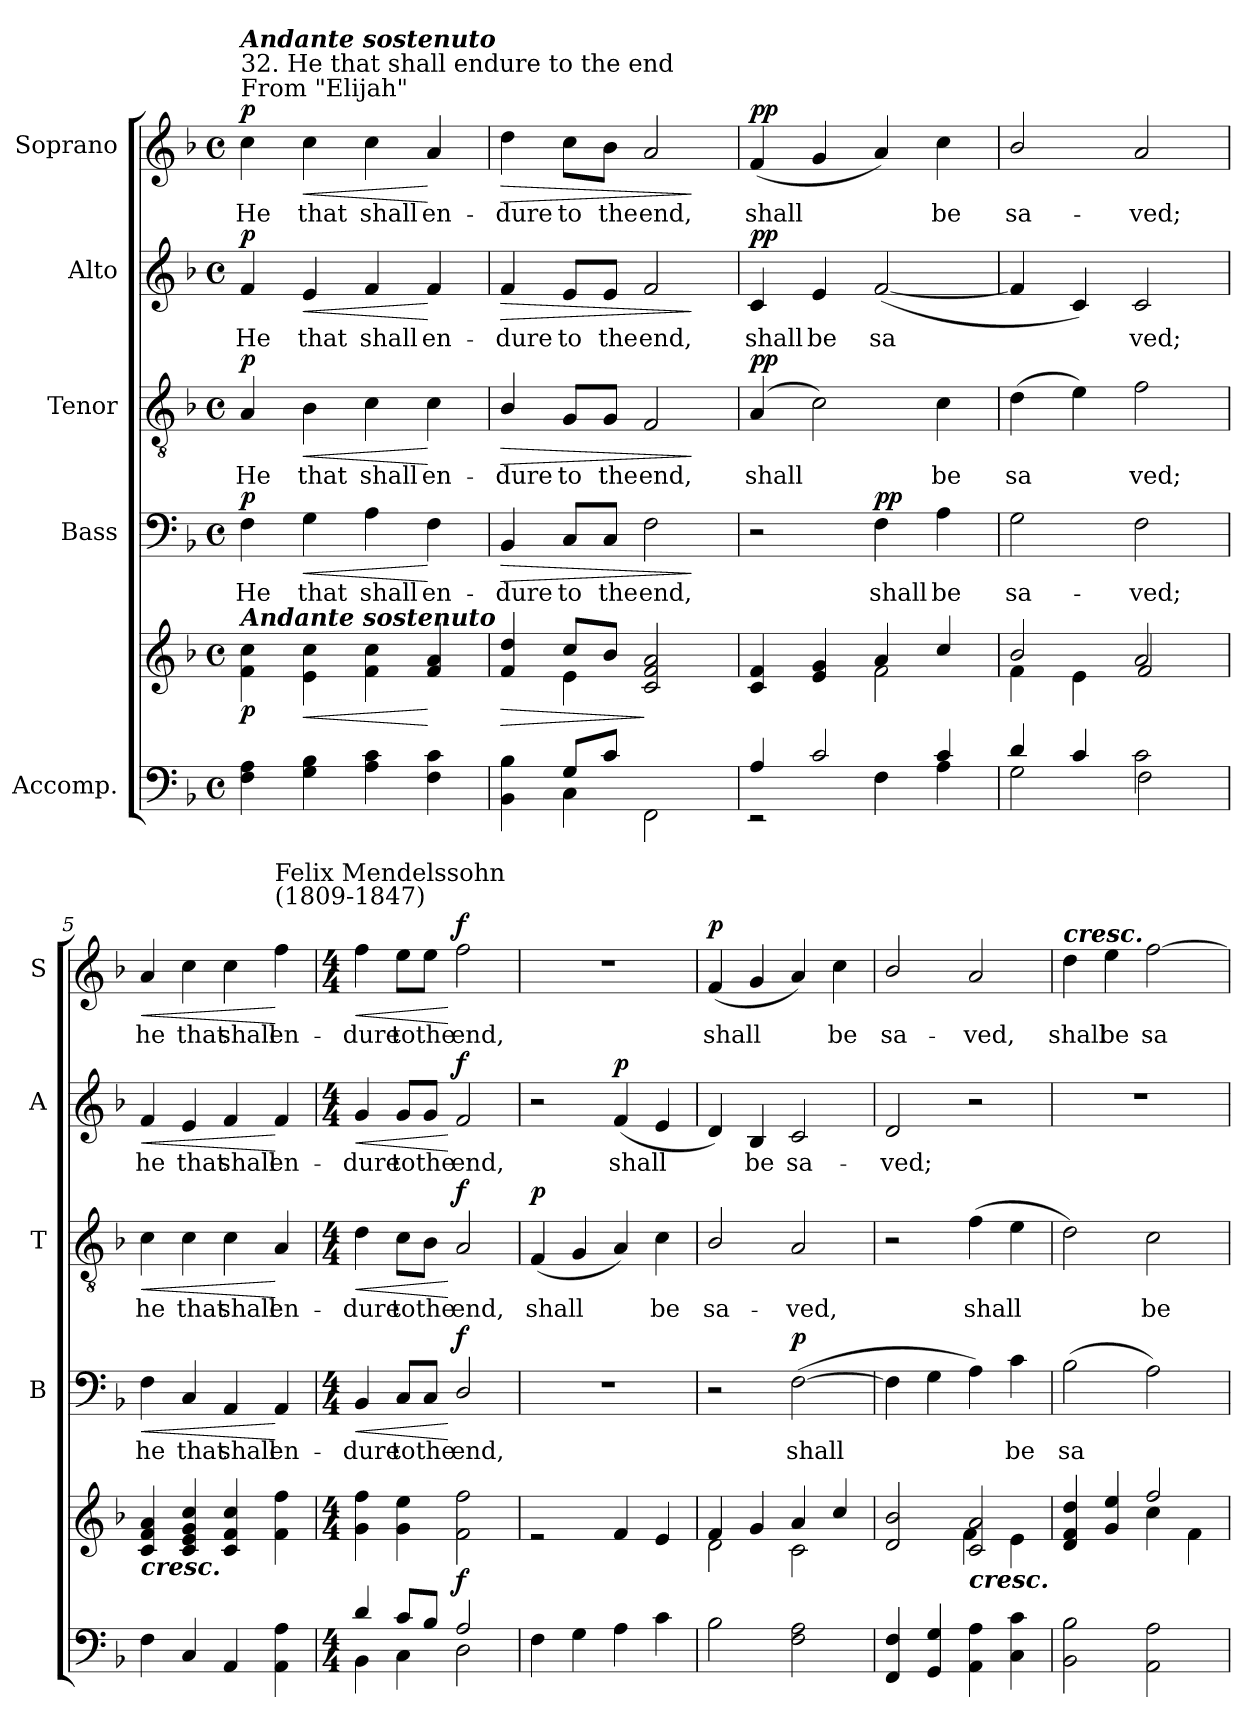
**kern	**kern	**dynam	**kern	**text	**dynam	**kern	**text	**dynam	**kern	**text	**dynam	**kern	**text	**dynam
*part5	*part5	*part5	*part4	*part4	*part4	*part3	*part3	*part3	*part2	*part2	*part2	*part1	*part1	*part1
*staff6	*staff5	*staff5/6	*staff4	*staff4	*staff4	*staff3	*staff3	*staff3	*staff2	*staff2	*staff2	*staff1	*staff1	*staff1
*I"Accomp.	*	*	*I"Bass	*	*	*I"Tenor	*	*	*I"Alto	*	*	*I"Soprano	*	*
*	*	*	*I'B	*	*	*I'T	*	*	*I'A	*	*	*I'S	*	*
*clefF4	*clefG2	*	*clefF4	*	*	*clefGv2	*	*	*clefG2	*	*	*clefG2	*	*
*k[b-]	*k[b-]	*	*k[b-]	*	*	*k[b-]	*	*	*k[b-]	*	*	*k[b-]	*	*
*F:	*F:	*	*F:	*	*	*F:	*	*	*F:	*	*	*F:	*	*
*M4/4	*M4/4	*	*M4/4	*	*	*M4/4	*	*	*M4/4	*	*	*M4/4	*	*
*met(c)	*met(c)	*	*met(c)	*	*	*met(c)	*	*	*met(c)	*	*	*met(c)	*	*
=1	=1	=1	=1	=1	=1	=1	=1	=1	=1	=1	=1	=1	=1	=1
*^	*^	*	*	*	*	*	*	*	*	*	*	*	*	*
!	!	!	!	!	!	!	!	!	!	!	!	!	!	!LO:TX:a:t=From "Elijah"	!	!
!	!	!	!	!	!	!	!	!	!	!	!	!	!	!LO:TX:a:t=32. He that shall endure to the end	!	!
!	!	!	!	!	!	!	!	!	!	!	!	!	!	!LO:TX:a:Bi:t=Andante sostenuto	!	!
!	!	!LO:TX:a:Bi:t=Andante sostenuto	!	!	!	!	!	!	!	!	!	!	!	!	!	!
!	!	!	!	!LO:DY:b	!	!LO:LY:b	!LO:DY:b	!	!LO:LY:b	!LO:DY:b	!	!LO:LY:b	!LO:DY:b	!	!LO:LY:b	!LO:DY:b
1ryy	4F\ 4A\	4f\ 4cc\	1ryy	p	4F\	He	p	4A/	He	p	4f/	He	p	4cc\	He	p
!	!	!	!	!LO:HP:b	!	!LO:LY:b	!LO:HP:b	!	!LO:LY:b	!LO:HP:b	!	!LO:LY:b	!LO:HP:b	!	!LO:LY:b	!LO:HP:b
.	4G\ 4B-\	4e\ 4cc\	.	<	4G\	that	<	4B-\	that	<	4e/	that	<	4cc\	that	<
!	!	!	!	!	!	!LO:LY:b	!	!	!LO:LY:b	!	!	!LO:LY:b	!	!	!LO:LY:b	!
.	4A\ 4c\	4f\ 4cc\	.	.	4A\	shall	.	4c\	shall	.	4f/	shall	.	4cc\	shall	.
!	!	!	!	!	!	!LO:LY:b	!	!	!LO:LY:b	!	!	!LO:LY:b	!	!	!LO:LY:b	!
.	4F\ 4c\	4f/ 4a/	.	[	4F\	en-	[	4c\	en-	[	4f/	en-	[	4a/	en-	[
=2	=2	=2	=2	=2	=2	=2	=2	=2	=2	=2	=2	=2	=2	=2	=2	=2
!	!	!	!	!LO:HP:b	!	!LO:LY:b	!LO:HP:b	!	!LO:LY:b	!LO:HP:b	!	!LO:LY:b	!LO:HP:b	!	!LO:LY:b	!LO:HP:b
4ryy	4BB-\ 4B-\	4f/ 4dd/	4ryy	>	4BB-/	-dure	>	4B-/	-dure	>	4f/	-dure	>	4dd\	-dure	>
!	!	!	!	!	!	!LO:LY:b	!	!	!LO:LY:b	!	!	!LO:LY:b	!	!	!LO:LY:b	!
8G/L	4C\	8cc/L	4e\	.	8C/L	to	.	8G/L	to	.	8e/L	to	.	8cc\L	to	.
!	!	!	!	!	!	!LO:LY:b	!	!	!LO:LY:b	!	!	!LO:LY:b	!	!	!LO:LY:b	!
8c/J	.	8b-/J	.	.	8C/J	the	.	8G/J	the	.	8e/J	the	.	8b-\J	the	.
!	!	!	!	!	!	!LO:LY:b	!	!	!LO:LY:b	!	!	!LO:LY:b	!	!	!LO:LY:b	!
2ryy	2FF\	2c/ 2f/ 2a/	2ryy	]	2F\	end,	.	2F/	end,	.	2f/	end,	.	2a/	end,	.
*v	*v	*	*	*	*	*	*	*	*	*	*	*	*	*	*	*
*	*v	*v	*	*	*	*	*	*	*	*	*	*	*	*	*
.	.	.	.	.	]	.	.	]	.	.	]	.	.	]
=3	=3	=3	=3	=3	=3	=3	=3	=3	=3	=3	=3	=3	=3	=3
*^	*^	*	*	*	*	*	*	*	*	*	*	*	*	*
!	!	!	!	!	!	!	!	!	!LO:LY:b	!LO:DY:b	!	!LO:LY:b	!LO:DY:b	!	!LO:LY:b	!LO:DY:b
4A/	2rEE	4c/ 4f/	2ryy	.	2r	.	.	(<4A/	shall	pp	4c/	shall	pp	(<4f/	shall	pp
!	!	!	!	!	!	!	!	!	!	!	!	!LO:LY:b	!	!	!	!
2c/	.	4e/ 4g/	.	.	.	.	.	2c\)	.	.	4e/	be	.	4g/	.	.
!	!	!	!	!	!	!LO:LY:b	!LO:DY:b	!	!	!	!	!LO:LY:b	!	!	!	!
.	4F\	4a/	2f\	.	4F\	shall	pp	.	.	.	(<[2f/	sa­	.	4a/)	.	.
!	!	!	!	!	!	!LO:LY:b	!	!	!LO:LY:b	!	!	!	!	!	!LO:LY:b	!
4c/	4A\	4cc/	.	.	4A\	be	.	4c\	be	.	.	.	.	4cc\	be	.
=4	=4	=4	=4	=4	=4	=4	=4	=4	=4	=4	=4	=4	=4	=4	=4	=4
!	!	!	!	!	!	!LO:LY:b	!	!	!LO:LY:b	!	!	!	!	!	!LO:LY:b	!
4d/	2G\	2b-/	4f\	.	2G\	sa-	.	(>4d\	sa­	.	4f/]	.	.	2b-/	sa-	.
4c/	.	.	4e\	.	.	.	.	4e\)	.	.	4c/)	.	.	.	.	.
!	!	!	!	!	!	!LO:LY:b	!	!	!LO:LY:b	!	!	!LO:LY:b	!	!	!LO:LY:b	!
2c\	2F\	2a/	2f/	.	2F\	-ved;	.	2f\	ved;	.	2c/	ved;	.	2a/	-ved;	.
=5	=5	=5	=5	=5	=5	=5	=5	=5	=5	=5	=5	=5	=5	=5	=5	=5
!	!	!LO:TX:b:Bi:t=cresc.	!	!	!	!	!	!	!	!	!	!	!	!	!	!
!	!	!	!	!	!	!LO:LY:b	!LO:HP:b	!	!LO:LY:b	!LO:HP:b	!	!LO:LY:b	!LO:HP:b	!	!LO:LY:b	!LO:HP:b
1ryy	4F\	4c/ 4f/ 4a/	1ryy	.	4F\	he	<	4c\	he	<	4f/	he	<	4a/	he	<
!	!	!	!	!	!	!LO:LY:b	!	!	!LO:LY:b	!	!	!LO:LY:b	!	!	!LO:LY:b	!
.	4C/	4c/ 4e/ 4g/ 4cc/	.	.	4C/	that	.	4c\	that	.	4e/	that	.	4cc\	that	.
!	!	!	!	!	!	!LO:LY:b	!	!	!LO:LY:b	!	!	!LO:LY:b	!	!	!LO:LY:b	!
.	4AA/	4c/ 4f/ 4cc/	.	.	4AA/	shall	.	4c\	shall	.	4f/	shall	.	4cc\	shall	.
!	!	!	!	!	!	!	!	!	!	!	!	!	!	!LO:TX:a:t=Felix Mendelssohn\n(1809-1847)	!	!
!	!	!	!	!	!	!LO:LY:b	!	!	!LO:LY:b	!	!	!LO:LY:b	!	!	!LO:LY:b	!
.	4AA\ 4A\	4f\ 4ff\	.	.	4AA/	en-	[	4A/	en-	[	4f/	en-	[	4ff\	en-	[
!!LO:LB:g=z
=6	=6	=6	=6	=6	=6	=6	=6	=6	=6	=6	=6	=6	=6	=6	=6	=6
*M4/4	*	*M4/4	*	*	*M4/4	*	*	*M4/4	*	*	*M4/4	*	*	*M4/4	*	*
!	!	!	!	!	!	!LO:LY:b	!LO:HP:b	!	!LO:LY:b	!LO:HP:b	!	!LO:LY:b	!LO:HP:b	!	!LO:LY:b	!LO:HP:b
4d/	4BB-\	4g\ 4ff\	1ryy	.	4BB-/	-dure	<	4d\	-dure	<	4g/	-dure	<	4ff\	-dure	<
!	!	!	!	!	!	!LO:LY:b	!	!	!LO:LY:b	!	!	!LO:LY:b	!	!	!LO:LY:b	!
8c/L	4C\	4g\ 4ee\	.	.	8C/L	to	.	8c\L	to	.	8g/L	to	.	8ee\L	to	.
!	!	!	!	!	!	!LO:LY:b	!	!	!LO:LY:b	!	!	!LO:LY:b	!	!	!LO:LY:b	!
8B-/J	.	.	.	.	8C/J	the	.	8B-\J	the	.	8g/J	the	.	8ee\J	the	.
!	!	!	!	!LO:DY:b	!	!LO:LY:b	!LO:DY:n=1:b	!	!LO:LY:b	!LO:DY:n=1:b	!	!LO:LY:b	!LO:DY:n=1:b	!	!LO:LY:b	!LO:DY:n=1:b
2A/	2D\	2f\ 2ff\	.	f	2D/	end,	[ f	2A/	end,	[ f	2f/	end,	[ f	2ff\	end,	[ f
=7	=7	=7	=7	=7	=7	=7	=7	=7	=7	=7	=7	=7	=7	=7	=7	=7
!	!	!	!	!	!	!	!	!	!LO:LY:b	!LO:DY:b	!	!	!	!	!	!
4F\	1ryy	1ryy	2r	.	1r	.	.	(<4F/	shall	p	2r	.	.	1r	.	.
4G\	.	.	.	.	.	.	.	4G/	.	.	.	.	.	.	.	.
!	!	!	!	!	!	!	!	!	!	!	!	!LO:LY:b	!LO:DY:b	!	!	!
4A\	.	.	4f/	.	.	.	.	4A/)	.	.	(<4f/	shall	p	.	.	.
!	!	!	!	!	!	!	!	!	!LO:LY:b	!	!	!	!	!	!	!
4c\	.	.	4e/	.	.	.	.	4c\	be	.	4e/	.	.	.	.	.
=8	=8	=8	=8	=8	=8	=8	=8	=8	=8	=8	=8	=8	=8	=8	=8	=8
!	!	!	!	!	!	!	!	!	!LO:LY:b	!	!	!	!	!	!LO:LY:b	!LO:DY:b
2B-\	1ryy	4f/	2d\	.	2r	.	.	2B-/	sa-	.	4d/)	.	.	(<4f/	shall	p
!	!	!	!	!	!	!	!	!	!	!	!	!LO:LY:b	!	!	!	!
.	.	4g/	.	.	.	.	.	.	.	.	4B-/	be	.	4g/	.	.
!	!	!	!	!	!	!LO:LY:b	!LO:DY:b	!	!LO:LY:b	!	!	!LO:LY:b	!	!	!	!
2F\ 2A\	.	4a/	2c\	.	(>[2F\	shall	p	2A/	-ved,	.	2c/	sa-	.	4a/)	.	.
!	!	!	!	!	!	!	!	!	!	!	!	!	!	!	!LO:LY:b	!
.	.	4cc/	.	.	.	.	.	.	.	.	.	.	.	4cc\	be	.
=9	=9	=9	=9	=9	=9	=9	=9	=9	=9	=9	=9	=9	=9	=9	=9	=9
!	!	!	!	!	!	!	!	!	!	!	!	!LO:LY:b	!	!	!LO:LY:b	!
1ryy	4FF/ 4F/	2d/ 2b-/	2ryy	.	4F\]	.	.	2r	.	.	2d/	-ved;	.	2b-/	sa-	.
.	4GG/ 4G/	.	.	.	4G\	.	.	.	.	.	.	.	.	.	.	.
!	!	!LO:TX:b:Bi:t=cresc.	!	!	!	!	!	!	!	!	!	!	!	!	!	!
!	!	!	!	!	!	!	!	!	!LO:LY:b	!	!	!	!	!	!LO:LY:b	!
.	4AA\ 4A\	2c/ 2a/	4f\	.	4A\)	.	.	(>4f\	shall	.	2r	.	.	2a/	-ved,	.
!	!	!	!	!	!	!LO:LY:b	!	!	!	!	!	!	!	!	!	!
.	4C\ 4c\	.	4e\	.	4c\	be	.	4e\	.	.	.	.	.	.	.	.
=10	=10	=10	=10	=10	=10	=10	=10	=10	=10	=10	=10	=10	=10	=10	=10	=10
!	!	!	!	!	!	!	!	!	!	!	!	!	!	!LO:TX:a:Bi:t=cresc.	!	!
!	!	!	!	!	!	!LO:LY:b	!	!	!	!	!	!	!	!	!LO:LY:b	!
1ryy	2BB-\ 2B-\	4d/ 4f/ 4dd/	2ryy	.	(>2B-\	sa­	.	2d\)	.	.	1r	.	.	4dd\	shall	.
!	!	!	!	!	!	!	!	!	!	!	!	!	!	!	!LO:LY:b	!
.	.	4g/ 4ee/	.	.	.	.	.	.	.	.	.	.	.	4ee\	be	.
!	!	!	!	!	!	!	!	!	!LO:LY:b	!	!	!	!	!	!LO:LY:b	!
.	2AA\ 2A\	2ff/	4cc\	.	2A\)	.	.	2c\	be	.	.	.	.	[2ff\	sa­	.
.	.	.	4f\	.	.	.	.	.	.	.	.	.	.	.	.	.
*v	*v	*	*	*	*	*	*	*	*	*	*	*	*	*	*	*
*	*v	*v	*	*	*	*	*	*	*	*	*	*	*	*	*
=	=	=	=	=	=	=	=	=	=	=	=	=	=	=
*-	*-	*-	*-	*-	*-	*-	*-	*-	*-	*-	*-	*-	*-	*-
